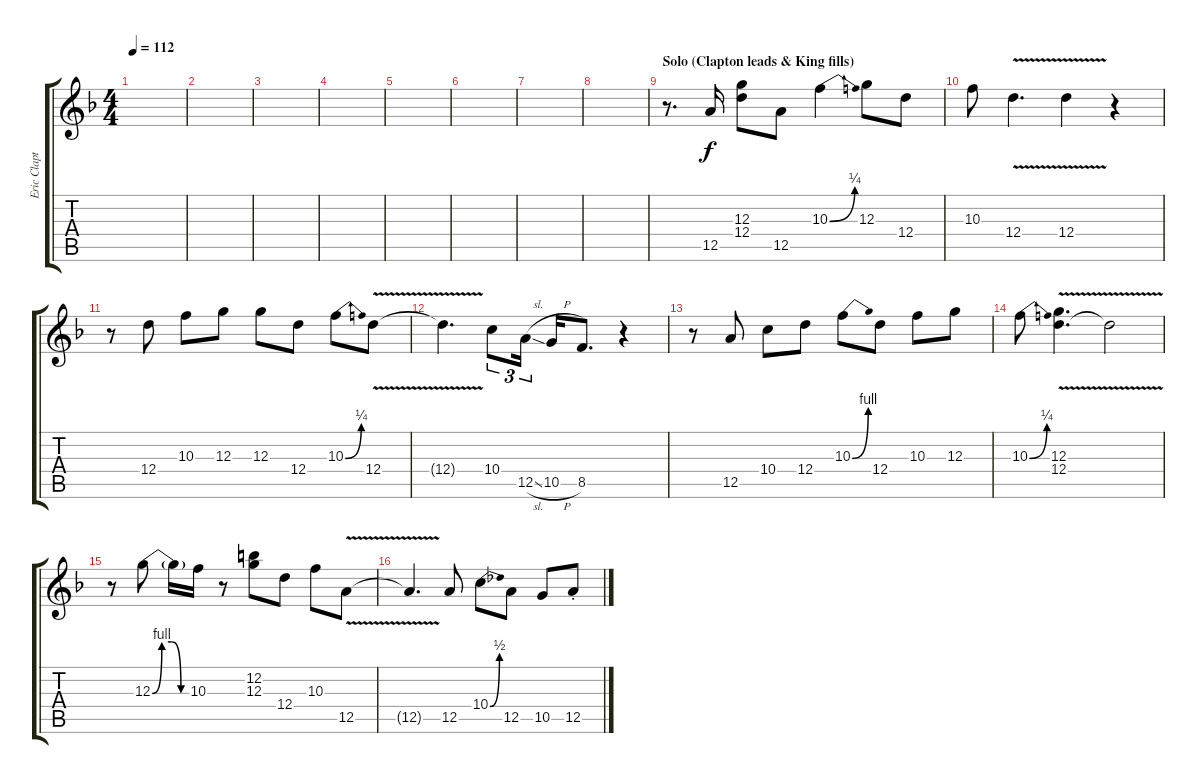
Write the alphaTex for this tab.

\track ("Eric Clapton" "Eric Clapt") {instrument distortionguitar}
\staff {score tabs}
\tuning (E4 B3 G3 D3 A2 E2) {hide}
\ts (4 4)
\tempo 112
\clef g2
\ks f
|
|
|
|
|
|
|
|
\section ("" "Solo (Clapton leads & King fills)")
r.8{d} 12.5.16 (12.3 12.4).8 12.5.8 10.3{be (bend 0 0 60 1)}.4 12.3.8 12.4.8 |
10.3.8 12.4{v}.4{d} 12.4{v}.4 r.4 |
r.8 12.4.8 10.3.8 12.3.8 12.3.8 12.4.8 10.3{be (bend 0 0 60 1)}.8 12.4{v}.8 |
12.4{t}.4{d} 10.4.8{tu (3 2)} 12.5{sl}.16{tu (3 2)} 10.5{h}.16 8.5.8{d} r.4 |
r.8 12.5.8 10.4.8 12.4.8 10.3{be (bend 0 0 60 4)}.8 12.4.8 10.3.8 12.3.8 |
10.3{be (bend 0 0 60 1)}.8 (12.3{v} 12.4{v}).4{d} 12.4{t}.2 |
r.8 12.3{be (custom 0 0 15 4 30 4 45 0 60 0)}.8 12.3{t}.16 10.3.16 r.8 (12.2 12.3).8 12.4.8 10.3.8 12.5{v}.8 |
12.5{t}.4{d} 12.5.8 10.4{be (bend 0 0 60 2)}.8 12.5.8 10.5.8 12.5{st}.8
